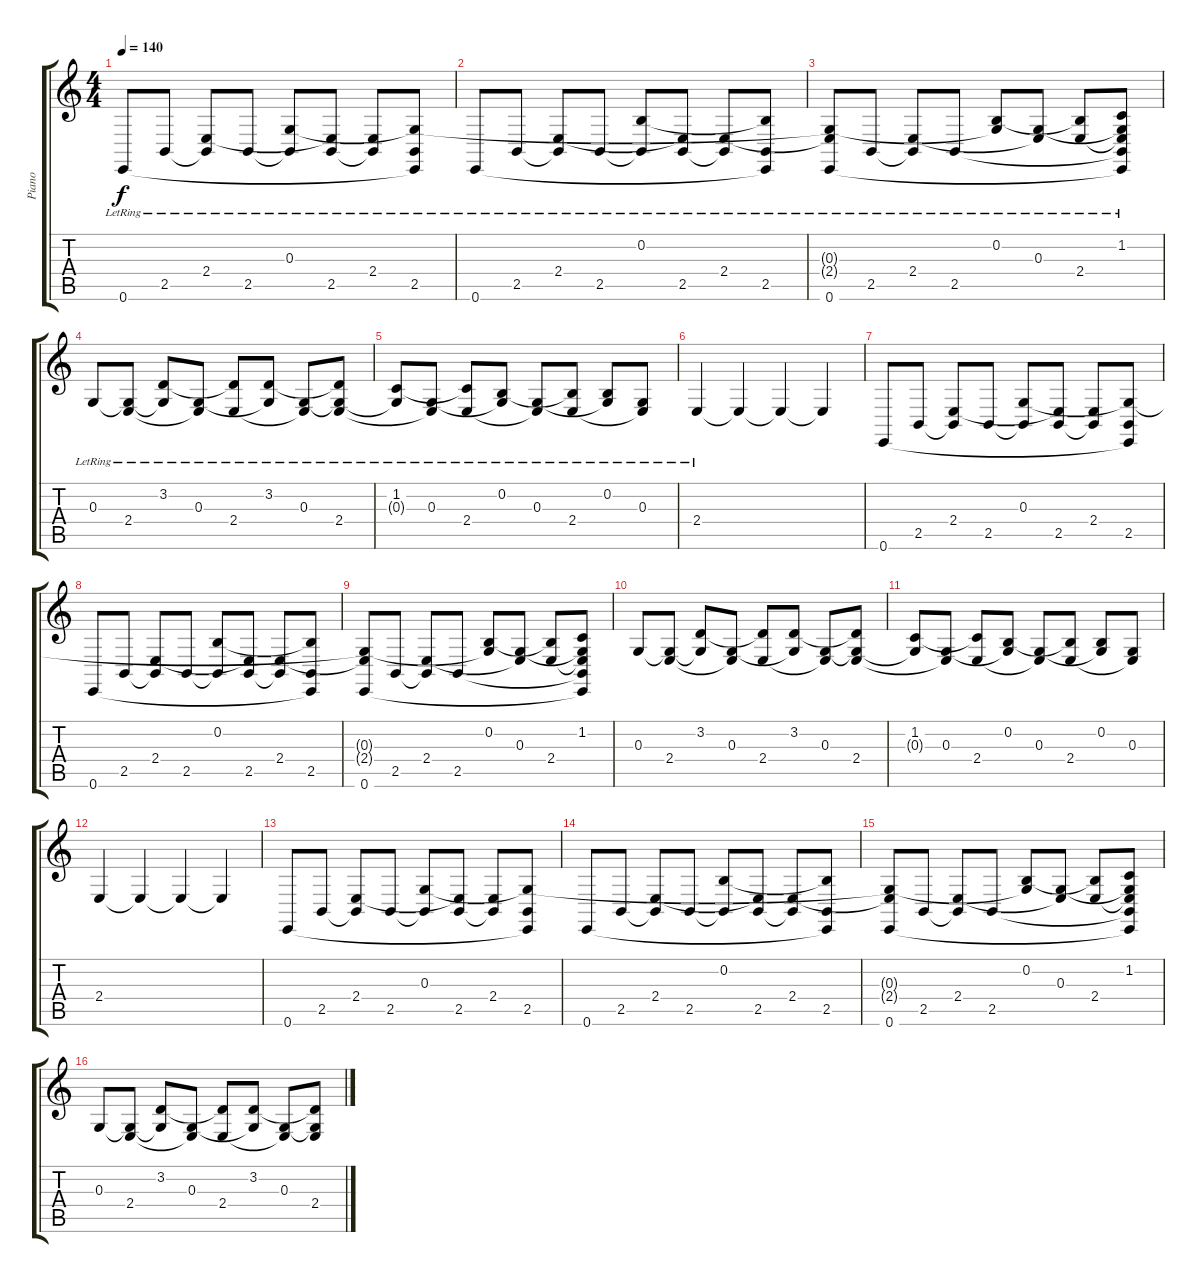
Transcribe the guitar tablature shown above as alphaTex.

\track ("Piano" "Piano") {instrument acousticgrandpiano}
\staff {score tabs}
\tuning (E4 B3 G3 D3 A2 E2) {hide}
\ts (4 4)
\tempo 140
\clef g2
\ks c
0.6{lr}.8{dy f instrument acousticgrandpiano} 2.5{lr}.8 (2.4{lr} 2.5{t}).8 2.5{lr}.8 (0.3{lr} 2.5{t}).8 (2.4{t} 2.5{lr}).8 (2.4{lr} 2.5{t}).8 (0.3{t} 2.5{lr} 0.6{t}).8 |
0.6{lr}.8 2.5{lr}.8 (2.4{lr} 2.5{t}).8 2.5{lr}.8 (0.2{lr} 2.5{t}).8 (2.4{t} 2.5{lr}).8 (2.4{lr} 2.5{t}).8 (0.2{t} 2.5{lr} 0.6{t}).8 |
(0.3{t} 2.4{t} 0.6{lr}).8 2.5{lr}.8 (2.4{lr} 2.5{t}).8 2.5{lr}.8 (0.2{lr} 0.3{t}).8 (0.3{lr} 2.4{t}).8 (0.2{t} 2.4{lr}).8 (1.2{lr} 0.3{t} 2.4{t} 2.5{t} 0.6{t}).8 |
0.3{lr}.8 (0.3{t} 2.4{lr}).8 (3.2{lr} 0.3{t}).8 (0.3{lr} 2.4{t}).8 (3.2{t} 2.4{lr}).8 (3.2{lr} 0.3{t}).8 (0.3{lr} 2.4{t}).8 (3.2{t} 0.3{t} 2.4{lr}).8 |
(1.2{lr} 0.3{t}).8 (0.3{lr} 2.4{t}).8 (1.2{t} 2.4{lr}).8 (0.2{lr} 0.3{t}).8 (0.3{lr} 2.4{t}).8 (0.2{t} 2.4{lr}).8 (0.2{lr} 0.3{t}).8 (0.3{lr} 2.4{t}).8 |
2.4{lr}.4 2.4{t}.4 2.4{t}.4 2.4{t}.4 |
0.6.8 2.5.8 (2.4 2.5{t}).8 2.5.8 (0.3 2.5{t}).8 (2.4{t} 2.5).8 (2.4 2.5{t}).8 (0.3{t} 2.5 0.6{t}).8 |
0.6.8 2.5.8 (2.4 2.5{t}).8 2.5.8 (0.2 2.5{t}).8 (2.4{t} 2.5).8 (2.4 2.5{t}).8 (0.2{t} 2.5 0.6{t}).8 |
(0.3{t} 2.4{t} 0.6).8 2.5.8 (2.4 2.5{t}).8 2.5.8 (0.2 0.3{t}).8 (0.3 2.4{t}).8 (0.2{t} 2.4).8 (1.2 0.3{t} 2.4{t} 2.5{t} 0.6{t}).8 |
0.3.8 (0.3{t} 2.4).8 (3.2 0.3{t}).8 (0.3 2.4{t}).8 (3.2{t} 2.4).8 (3.2 0.3{t}).8 (0.3 2.4{t}).8 (3.2{t} 0.3{t} 2.4).8 |
(1.2 0.3{t}).8 (0.3 2.4{t}).8 (1.2{t} 2.4).8 (0.2 0.3{t}).8 (0.3 2.4{t}).8 (0.2{t} 2.4).8 (0.2 0.3{t}).8 (0.3 2.4{t}).8 |
2.4.4 2.4{t}.4 2.4{t}.4 2.4{t}.4 |
0.6.8 2.5.8 (2.4 2.5{t}).8 2.5.8 (0.3 2.5{t}).8 (2.4{t} 2.5).8 (2.4 2.5{t}).8 (0.3{t} 2.5 0.6{t}).8 |
0.6.8 2.5.8 (2.4 2.5{t}).8 2.5.8 (0.2 2.5{t}).8 (2.4{t} 2.5).8 (2.4 2.5{t}).8 (0.2{t} 2.5 0.6{t}).8 |
(0.3{t} 2.4{t} 0.6).8 2.5.8 (2.4 2.5{t}).8 2.5.8 (0.2 0.3{t}).8 (0.3 2.4{t}).8 (0.2{t} 2.4).8 (1.2 0.3{t} 2.4{t} 2.5{t} 0.6{t}).8 |
0.3.8 (0.3{t} 2.4).8 (3.2 0.3{t}).8 (0.3 2.4{t}).8 (3.2{t} 2.4).8 (3.2 0.3{t}).8 (0.3 2.4{t}).8 (3.2{t} 0.3{t} 2.4).8
